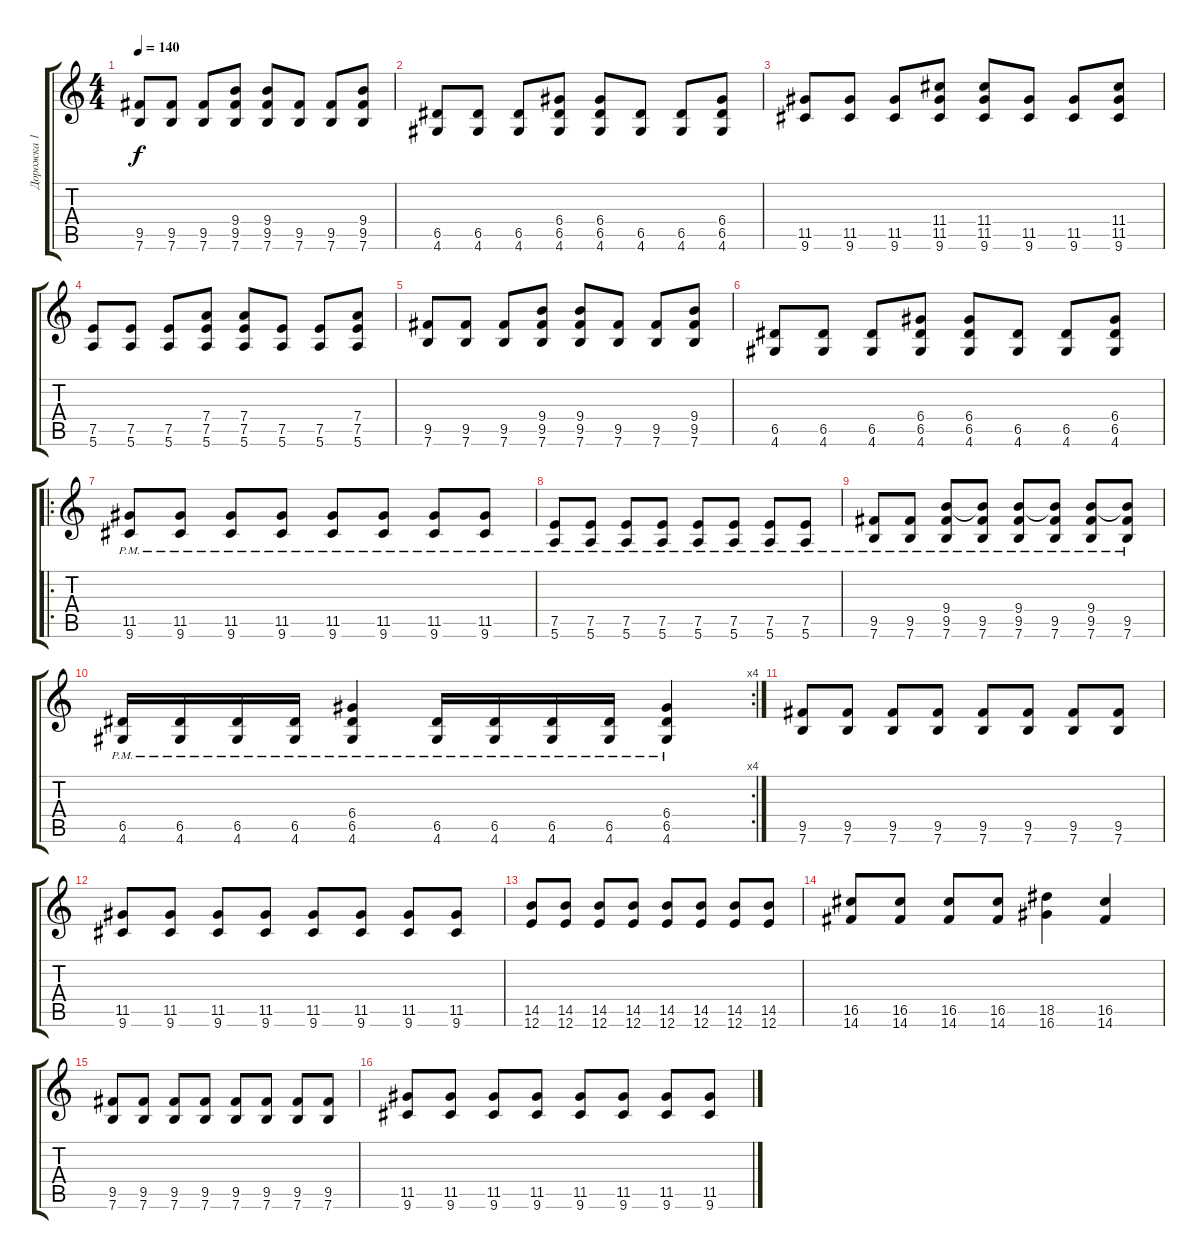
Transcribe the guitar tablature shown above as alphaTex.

\track ("Дорожка 1" "Дорожка 1") {instrument distortionguitar}
\staff {score tabs}
\tuning (E4 B3 G3 D3 A2 E2) {hide}
\ts (4 4)
\tempo 140
\clef g2
\ks c
(9.5 7.6).8{dy f} (9.5 7.6).8 (9.5 7.6).8 (9.4 9.5 7.6).8 (9.4 9.5 7.6).8 (9.5 7.6).8 (9.5 7.6).8 (9.4 9.5 7.6).8 |
(6.5 4.6).8 (6.5 4.6).8 (6.5 4.6).8 (6.4 6.5 4.6).8 (6.4 6.5 4.6).8 (6.5 4.6).8 (6.5 4.6).8 (6.4 6.5 4.6).8 |
(11.5 9.6).8 (11.5 9.6).8 (11.5 9.6).8 (11.4 11.5 9.6).8 (11.4 11.5 9.6).8 (11.5 9.6).8 (11.5 9.6).8 (11.4 11.5 9.6).8 |
(7.5 5.6).8 (7.5 5.6).8 (7.5 5.6).8 (7.4 7.5 5.6).8 (7.4 7.5 5.6).8 (7.5 5.6).8 (7.5 5.6).8 (7.4 7.5 5.6).8 |
(9.5 7.6).8 (9.5 7.6).8 (9.5 7.6).8 (9.4 9.5 7.6).8 (9.4 9.5 7.6).8 (9.5 7.6).8 (9.5 7.6).8 (9.4 9.5 7.6).8 |
(6.5 4.6).8 (6.5 4.6).8 (6.5 4.6).8 (6.4 6.5 4.6).8 (6.4 6.5 4.6).8 (6.5 4.6).8 (6.5 4.6).8 (6.4 6.5 4.6).8 |
\ro
(11.5{pm} 9.6{pm}).8 (11.5{pm} 9.6{pm}).8 (11.5{pm} 9.6{pm}).8 (11.5{pm} 9.6{pm}).8 (11.5{pm} 9.6{pm}).8 (11.5{pm} 9.6{pm}).8 (11.5{pm} 9.6{pm}).8 (11.5{pm} 9.6{pm}).8 |
(7.5{pm} 5.6{pm}).8 (7.5{pm} 5.6{pm}).8 (7.5{pm} 5.6{pm}).8 (7.5{pm} 5.6{pm}).8 (7.5{pm} 5.6{pm}).8 (7.5{pm} 5.6{pm}).8 (7.5{pm} 5.6{pm}).8 (7.5{pm} 5.6{pm}).8 |
(9.5{pm} 7.6{pm}).8 (9.5{pm} 7.6{pm}).8 (9.4{pm} 9.5{pm} 7.6{pm}).8 (9.4{t} 9.5{pm} 7.6{pm}).8 (9.4{pm} 9.5{pm} 7.6{pm}).8 (9.4{t} 9.5{pm} 7.6{pm}).8 (9.4{pm} 9.5{pm} 7.6{pm}).8 (9.4{t} 9.5{pm} 7.6{pm}).8 |
\rc 4
(6.5{pm} 4.6{pm}).16 (6.5{pm} 4.6{pm}).16 (6.5{pm} 4.6{pm}).16 (6.5{pm} 4.6{pm}).16 (6.4{pm} 6.5{pm} 4.6{pm}).4 (6.5{pm} 4.6{pm}).16 (6.5{pm} 4.6{pm}).16 (6.5{pm} 4.6{pm}).16 (6.5{pm} 4.6{pm}).16 (6.4{pm} 6.5{pm} 4.6{pm}).4 |
(9.5 7.6).8 (9.5 7.6).8 (9.5 7.6).8 (9.5 7.6).8 (9.5 7.6).8 (9.5 7.6).8 (9.5 7.6).8 (9.5 7.6).8 |
(11.5 9.6).8 (11.5 9.6).8 (11.5 9.6).8 (11.5 9.6).8 (11.5 9.6).8 (11.5 9.6).8 (11.5 9.6).8 (11.5 9.6).8 |
(14.5 12.6).8 (14.5 12.6).8 (14.5 12.6).8 (14.5 12.6).8 (14.5 12.6).8 (14.5 12.6).8 (14.5 12.6).8 (14.5 12.6).8 |
(16.5 14.6).8 (16.5 14.6).8 (16.5 14.6).8 (16.5 14.6).8 (18.5 16.6).4 (16.5 14.6).4 |
(9.5 7.6).8 (9.5 7.6).8 (9.5 7.6).8 (9.5 7.6).8 (9.5 7.6).8 (9.5 7.6).8 (9.5 7.6).8 (9.5 7.6).8 |
(11.5 9.6).8 (11.5 9.6).8 (11.5 9.6).8 (11.5 9.6).8 (11.5 9.6).8 (11.5 9.6).8 (11.5 9.6).8 (11.5 9.6).8
